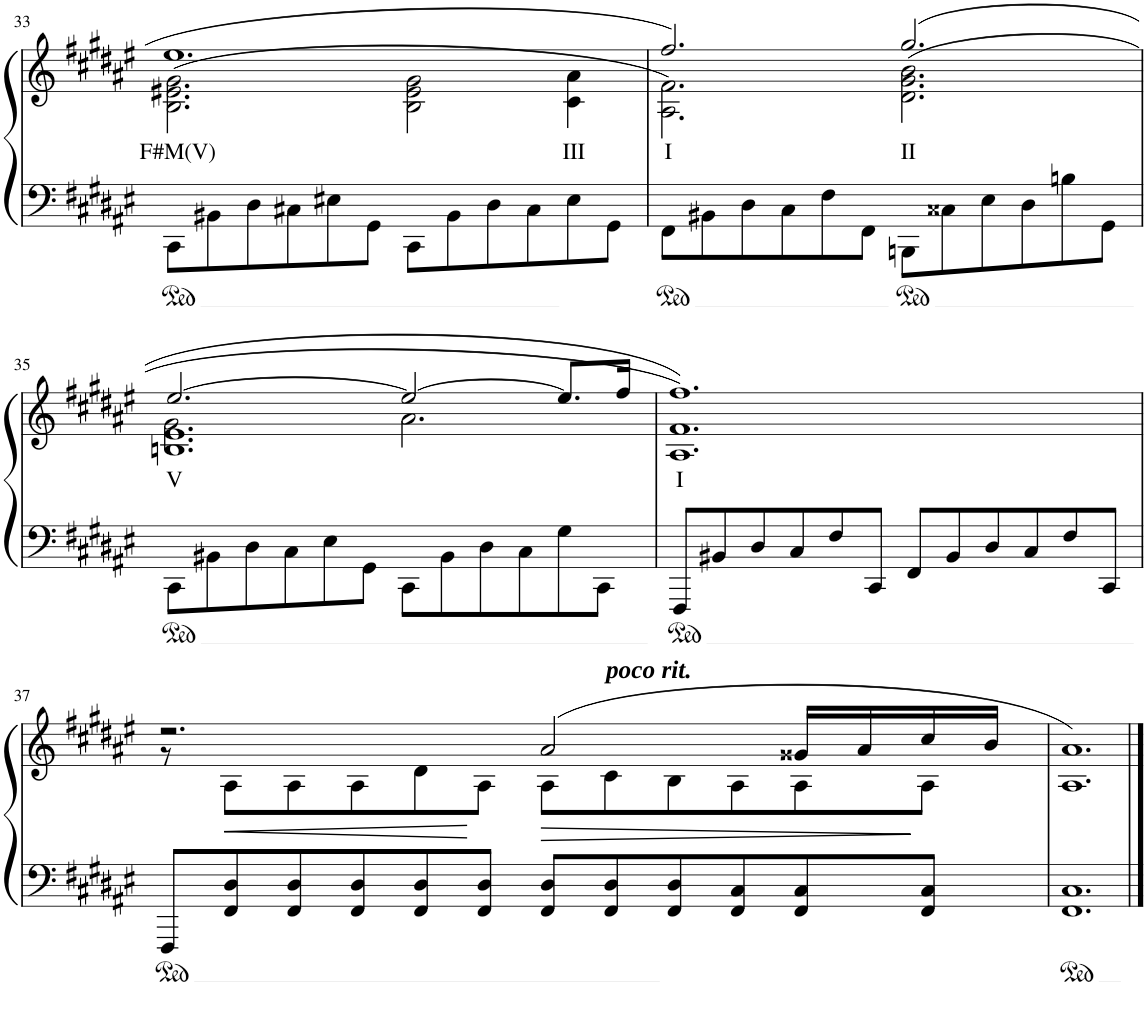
**kern	**kern	**text	**dynam
*part1	*part1	*part1	*part1
*staff2	*staff1	*staff1	*staff1/2
*I"Piano	*	*	*
*I'Pno	*	*	*
!!LO:PB:g=z
*clefF4	*clefG2	*	*
*k[f#c#g#d#a#e#]	*k[f#c#g#d#a#e#]	*	*
*M6/4	*M6/4	*	*
=33	=33	=33	=33
*	*^	*	*
!	!	!	!LO:LY:b	!
8CC#\L	1.ee#	(>2.B\ 2.e#X\ 2.g#\	F#M(V)	.
8BB#X\	.	.	.	.
8D#\	.	.	.	.
8C#X\	.	.	.	.
8E#X\	.	.	.	.
8GG#\J	.	.	.	.
8CC#\L	.	2B\ 2e#\ 2g#\	.	.
8BB#\	.	.	.	.
8D#\	.	.	.	.
8C#\	.	.	.	.
!	!	!	!LO:LY:b	!
8E#\	.	4c#\ 4a#\	III	.
8GG#\J	.	.	.	.
=34	=34	=34	=34	=34
!	!	!	!LO:LY:b	!
8FF#\L	2.ff#/	2.A#\ 2.f#\)	I	.
8BB#X\	.	.	.	.
8D#\	.	.	.	.
8C#\	.	.	.	.
8F#\	.	.	.	.
8FF#\J	.	.	.	.
!	!	!	!LO:LY:b	!
8BBBn\L	(2.gg#/	(>2.d#\ 2.g#\ 2.b\	II	.
8C##X\	.	.	.	.
8E#\	.	.	.	.
8D#\	.	.	.	.
8Bn\	.	.	.	.
8GG#\J	.	.	.	.
!!LO:LB:g=z
=35	=35	=35	=35	=35
*	*	*^	*	*
!	!	!	!	!LO:LY:b	!
8CC#\L	[2.ee#/	2.g#\	1.Bn 1.e#	V	.
8BB#X\	.	.	.	.	.
8D#\	.	.	.	.	.
8C#\	.	.	.	.	.
8E#\	.	.	.	.	.
8GG#\J	.	.	.	.	.
8CC#\L	2ee#/_	2.a#\	.	.	.
8BB#\	.	.	.	.	.
8D#\	.	.	.	.	.
8C#\	.	.	.	.	.
8G#\	8.ee#/L]	.	.	.	.
8CC#\J	.	.	.	.	.
.	16ff#/Jk	.	.	.	.
*	*v	*v	*v	*	*
=36	=36	=36	=36
!	!	!LO:LY:b	!
8FFF#/L	1.A# 1.f# 1.ff#))	I	.
8BB#X/	.	.	.
8D#/	.	.	.
8C#/	.	.	.
8F#/	.	.	.
8CC#/J	.	.	.
8FF#/L	.	.	.
8BB#/	.	.	.
8D#/	.	.	.
8C#/	.	.	.
8F#/	.	.	.
8CC#/J	.	.	.
!!LO:LB:g=z
=37	=37	=37	=37
*	*^	*	*
8FFF#/L	2.r	8r	.	.
!	!	!	!	!LO:HP:b
8FF#/ 8D#/	.	8A#\L	.	<
8FF#/ 8D#/	.	8A#\	.	.
8FF#/ 8D#/	.	8A#\	.	.
8FF#/ 8D#/	.	8d#\	.	.
8FF#/ 8D#/J	.	8A#\J	.	[
!	!	!	!	!LO:HP:b
8FF#/ 8D#/L	(>2a#/	8A#\L	.	>
!	!	!LO:TX:a:Bi:t=poco rit.	!	!
8FF#/ 8D#/	.	8c#\	.	.
8FF#/ 8D#/	.	8B\	.	.
8FF#/ 8C#/	.	8A#\	.	.
8FF#/ 8C#/	16g##X/LL	8A#\	.	.
.	16a#/	.	.	.
8FF#/ 8C#/J	16cc#/	8A#\J	.	]
.	16b/JJ	.	.	.
*	*v	*v	*	*
=38	=38	=38	=38
1.FF# 1.C#	1.A# 1.a#)	.	.
==	==	==	==
*-	*-	*-	*-
